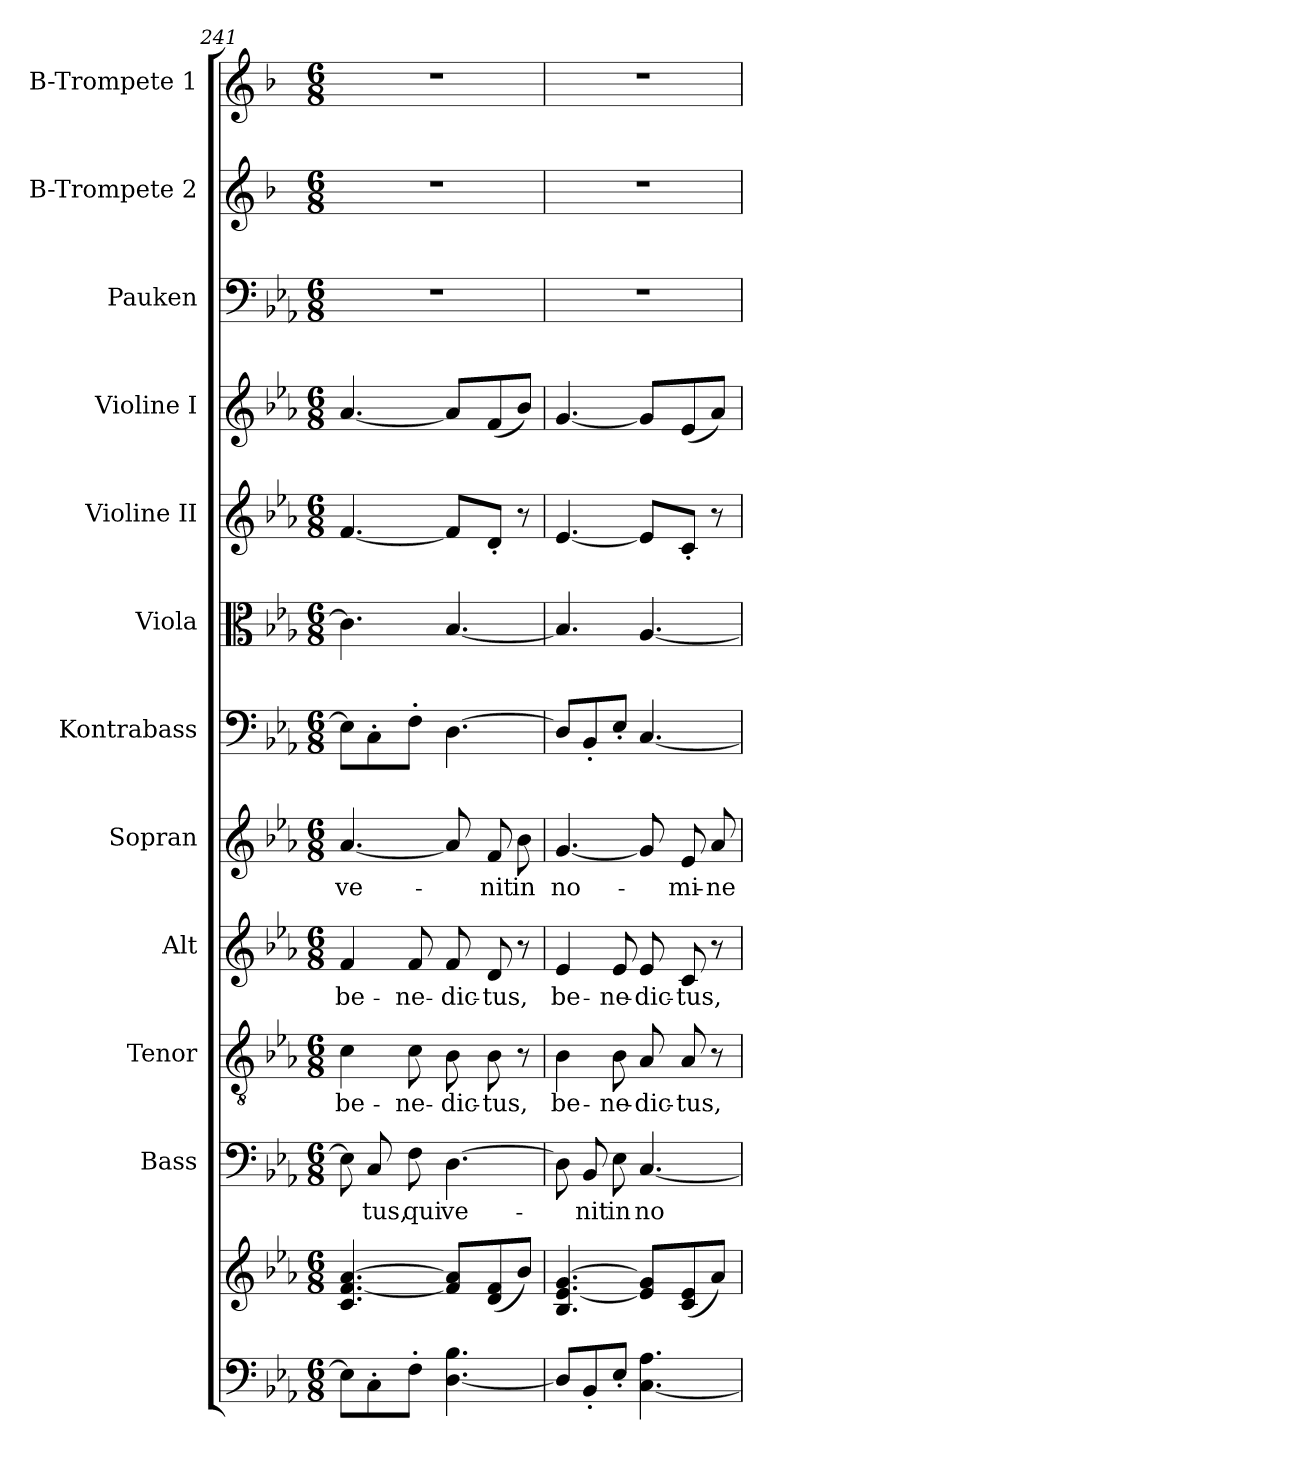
**kern	**kern	**kern	**text	**kern	**text	**kern	**text	**kern	**text	**kern	**kern	**kern	**kern	**kern	**kern	**kern
*part12	*part12	*part11	*part11	*part10	*part10	*part9	*part9	*part8	*part8	*part7	*part6	*part5	*part4	*part3	*part2	*part1
*staff13	*staff12	*staff11	*staff11	*staff10	*staff10	*staff9	*staff9	*staff8	*staff8	*staff7	*staff6	*staff5	*staff4	*staff3	*staff2	*staff1
*	*	*I"Bass	*	*I"Tenor	*	*I"Alt	*	*I"Sopran	*	*I"Kontrabass	*I"Viola	*I"Violine II	*I"Violine I	*I"Pauken	*I"B-Trompete 2	*I"B-Trompete 1
*	*	*I'B.	*	*I'T.	*	*I'A.	*	*I'S.	*	*I'Kb.	*I'Vla.	*I'Vl. II	*I'Vl. I	*I'Pk.	*I'B Trp. 2	*I'B Trp. 1
*clefF4	*clefG2	*clefF4	*	*clefGv2	*	*clefG2	*	*clefG2	*	*clefF4	*clefC3	*clefG2	*clefG2	*clefF4	*clefG2	*clefG2
*	*	*	*	*	*	*	*	*	*	*ITrd7c12	*	*	*	*	*ITrd1c2	*ITrd1c2
*k[b-e-a-]	*k[b-e-a-]	*k[b-e-a-]	*	*k[b-e-a-]	*	*k[b-e-a-]	*	*k[b-e-a-]	*	*k[b-e-a-]	*k[b-e-a-]	*k[b-e-a-]	*k[b-e-a-]	*k[b-e-a-]	*k[b-e-a-]	*k[b-e-a-]
*E-:	*E-:	*E-:	*	*E-:	*	*E-:	*	*E-:	*	*E-:	*E-:	*E-:	*E-:	*E-:	*E-:	*E-:
*M6/8	*M6/8	*M6/8	*	*M6/8	*	*M6/8	*	*M6/8	*	*M6/8	*M6/8	*M6/8	*M6/8	*M6/8	*M6/8	*M6/8
=241	=241	=241	=241	=241	=241	=241	=241	=241	=241	=241	=241	=241	=241	=241	=241	=241
!	!	!	!	!	!LO:LY:b	!	!LO:LY:b	!	!LO:LY:b	!	!	!	!	!	!	!
8E-\L]	4.c/ [4.f/ [4.a-/	8E-\]	.	4c\	be-	4f/	be-	[4.a-/	ve-	8EE-\L]	4.c\]	[4.f/	[4.a-/	2.r	2.r	2.r
!	!	!	!LO:LY:b	!	!	!	!	!	!	!	!	!	!	!	!	!
8C'>\	.	8C/	-tus,	.	.	.	.	.	.	8CC'>\	.	.	.	.	.	.
!	!	!	!LO:LY:b	!	!LO:LY:b	!	!LO:LY:b	!	!	!	!	!	!	!	!	!
8F'>\J	.	8F\	qui	8c\	-ne-	8f/	-ne-	.	.	8FF'>\J	.	.	.	.	.	.
!	!	!	!LO:LY:b	!	!LO:LY:b	!	!LO:LY:b	!	!	!	!	!	!	!	!	!
[4.D\ 4.B-\	8f/] 8a-/]L	[4.D\	ve-	8B-\	-dic-	8f/	-dic-	8a-/]	.	[4.DD\	[4.B-/	8f/L]	8a-/L]	.	.	.
!	!	!	!	!	!LO:LY:b	!	!LO:LY:b	!	!LO:LY:b	!	!	!	!	!	!	!
.	(<8d/ 8f/	.	.	8B-\	-tus,	8d/	-tus,	8f/	-nit	.	.	8d'</J	(<8f/	.	.	.
!	!	!	!	!	!	!	!	!	!LO:LY:b	!	!	!	!	!	!	!
.	8b-/J)	.	.	8r	.	8r	.	8b-\	in	.	.	8r	8b-/J)	.	.	.
=242	=242	=242	=242	=242	=242	=242	=242	=242	=242	=242	=242	=242	=242	=242	=242	=242
!	!	!	!	!	!LO:LY:b	!	!LO:LY:b	!	!LO:LY:b	!	!	!	!	!	!	!
8D/L]	4.B-/ [4.e-/ [4.g/	8D\]	.	4B-\	be-	4e-/	be-	[4.g/	no-	8DD/L]	4.B-/]	[4.e-/	[4.g/	2.r	2.r	2.r
!	!	!	!LO:LY:b	!	!	!	!	!	!	!	!	!	!	!	!	!
8BB-'</	.	8BB-/	-nit	.	.	.	.	.	.	8BBB-'</	.	.	.	.	.	.
!	!	!	!LO:LY:b	!	!LO:LY:b	!	!LO:LY:b	!	!	!	!	!	!	!	!	!
8E-'</J	.	8E-\	in	8B-\	-ne-	8e-/	-ne-	.	.	8EE-'</J	.	.	.	.	.	.
!	!	!	!LO:LY:b	!	!LO:LY:b	!	!LO:LY:b	!	!	!	!	!	!	!	!	!
[<4.C\ 4.A-\	8e-/] 8g/]L	[4.C/	no-	8A-/	-dic-	8e-/	-dic-	8g/]	.	[4.CC/	[4.A-/	8e-/L]	8g/L]	.	.	.
!	!	!	!	!	!LO:LY:b	!	!LO:LY:b	!	!LO:LY:b	!	!	!	!	!	!	!
.	(<8c/ 8e-/	.	.	8A-/	-tus,	8c/	-tus,	8e-/	-mi-	.	.	8c'</J	(<8e-/	.	.	.
!	!	!	!	!	!	!	!	!	!LO:LY:b	!	!	!	!	!	!	!
.	8a-/J)	.	.	8r	.	8r	.	8a-/	-ne	.	.	8r	8a-/J)	.	.	.
=	=	=	=	=	=	=	=	=	=	=	=	=	=	=	=	=
*-	*-	*-	*-	*-	*-	*-	*-	*-	*-	*-	*-	*-	*-	*-	*-	*-
